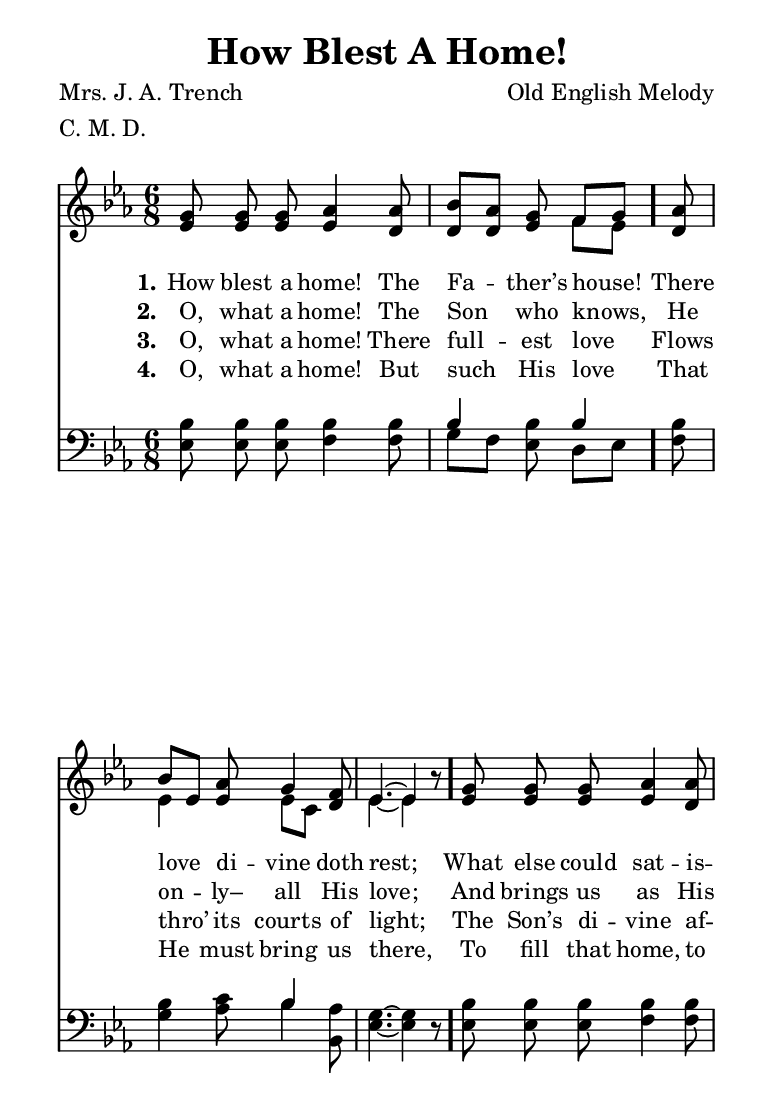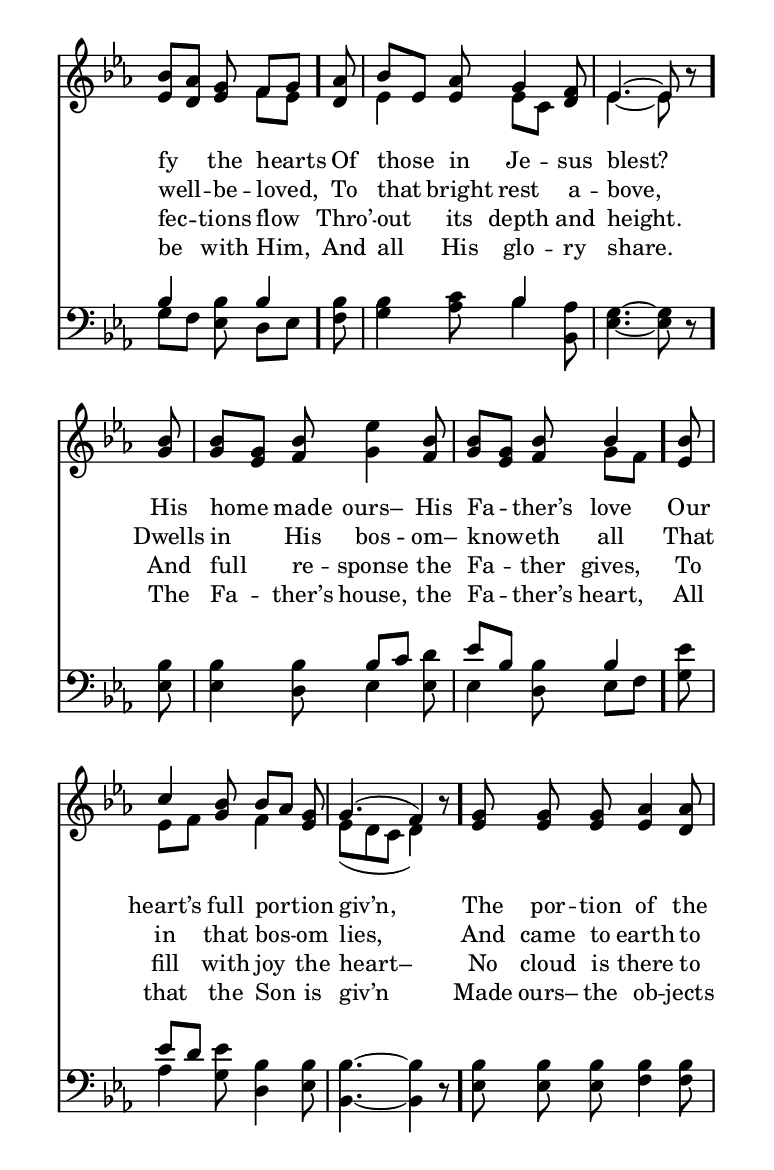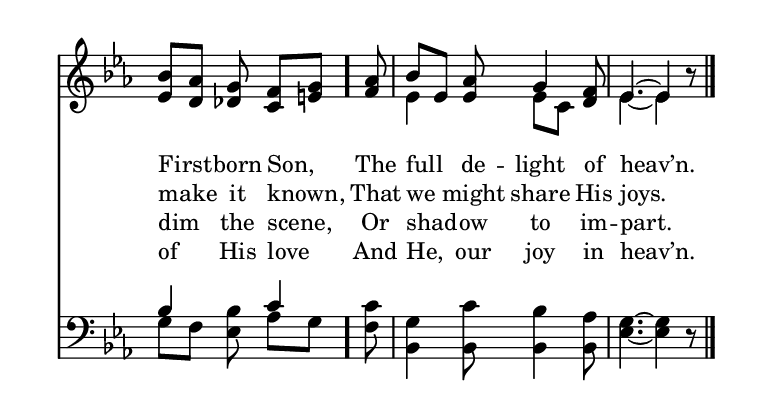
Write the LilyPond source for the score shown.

\include "common/global.ily"
\paper {
  \include "common/paper.ily"
}

\header{
  hymnnumber = "202"
  title = "How Blest A Home!"
  tunename = "Prospect"
  meter = "C. M. D."
  poet = "Mrs. J. A. Trench"
  composer = "Old English Melody"
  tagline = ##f
}

global = {
  \include "common/overrides.ily"
  \override Staff.TimeSignature.style = #'numbered
  \time 6/8
  \override Score.MetronomeMark.transparent = ##t % hide all fermata changes too
  \tempo 8=120
  \key ees \major
  \autoBeamOff
}

notesSoprano = {
\global
\relative c'' {

  g8 g g aes4 aes8 | bes8[ aes] g f[ g]
  aes8 | bes[ ees,] aes g4 f8 | ees4. ~ ees4 r8
  g8 g g aes4 aes8 | bes8[ aes] g f[ g]
  aes8 | bes[ ees,] aes g4 f8 | ees4. ~ ees8 r8
  bes'8 | bes[ g] bes ees4 bes8 | bes8[ g] bes bes4
  bes8 | c4 bes8 bes[ aes] g | g4.( f4) r8
  g8 g g aes4 aes8 | bes8[ aes] g f[ g]
  aes8 | bes[ ees,] aes g4 f8 | ees4. ~ ees4 r8

  \bar "|."

}
}

notesAlto = {
\global
\relative e' {

  ees8 ees ees ees4 d8 | d8[ d] ees f[ ees]
  d8 | ees4 ees8 ees8[ c] d | ees4. ~ ees4 r8
  ees8 ees ees ees4 d8 | ees8[ d] ees f[ ees]
  d8 | ees4 ees8 ees8[ c] d | ees4. ~ ees8 r8
  g8 | g[ ees] f g4 f8 | g8[ ees] f g[ f]
  ees8 | ees[ f] g f4 ees8 | ees8([ d c] d4) r8
  ees8 ees ees ees4 d8 | ees8[ d] des c[ e]
  f8 | ees4 ees8 ees8[ c] d | ees4. ~ ees4 r8

}
}

notesTenor = {
\global
\relative a {

  bes8 bes bes bes4 bes8 | bes4 bes8 bes4
  bes8 | bes4 c8 bes4 aes8 | g4. ~ g4 r8
  bes8 bes bes bes4 bes8 | bes4 bes8 bes4
  bes8 | bes4 c8 bes4 aes8 | g4. ~ g8 r8
  bes8 | bes4 bes8 bes[ c] d | ees[ bes] bes bes4
  ees8 | ees[ d] ees bes4 bes8 | bes4. ~ bes4 r8
  bes8 bes bes bes4 bes8 | bes4 bes8 c4
  c8 | g4 c8 bes4 aes8 | g4. ~ g4 r8

}
}

notesBass = {
\global
\relative f {

  ees8 ees ees f4 f8 | g[ f] ees d[ ees]
  f8 | g4 aes8 bes4 bes,8 | ees4. ~ ees4 r8
  ees8 ees ees f4 f8 | g[ f] ees d[ ees]
  f8 | g4 aes8 bes4 bes,8 | ees4. ~ ees8 r8
  ees8 | ees4 d8 ees4 ees8 | ees4 d8 ees[ f]
  g8 | aes4 g8 d4 ees8 | bes4. ~ bes4 r8
  ees8 ees ees f4 f8 | g[ f] ees aes[ g]
  f8 | bes,4 bes8 bes4 bes8 | ees4. ~ ees4 r8

}
}

wordsA = \lyricmode {
\set stanza = "1."

How blest a home! The Fa -- ther’s house! \bar "."
There love di -- vine doth rest; \bar "."
What else could sat -- is -- fy the hearts \bar "."
Of those in Je -- sus blest? \bar "."
His home made ours– His Fa -- ther’s love \bar "."
Our heart’s full por -- tion giv’n, \bar "."
The por -- tion of the First -- born Son, \bar "."
The full de -- light of heav’n. \bar "."

}

wordsB = \lyricmode {
\set stanza = "2."

O, what a home! The Son who knows,
He on -- ly– all His love;
And brings us as His well -- be -- loved,
To that bright rest a -- bove,
Dwells in His bos -- om– know -- eth all
That in that bos -- om lies,
And came to earth to make it known,
That we might share His joys.

}

wordsC = \lyricmode {
\set stanza = "3."

O, what a home! There full -- est love
Flows thro’ its courts of light;
The Son’s di -- vine af -- fec -- tions flow
Thro’ -- out its depth and height.
And full re -- sponse the Fa -- ther gives,
To fill with joy the heart–
No cloud is there to dim the scene,
Or shad -- ow to im -- part.

}

wordsD = \lyricmode {
\set stanza = "4."

O, what a home! But such His love
That He must bring us there,
To fill that home, to be with Him,
And all His glo -- ry share.
The Fa -- ther’s house, the Fa -- ther’s heart,
All that the Son is giv’n
Made ours– the ob -- jects of His love
And He, our joy in heav’n.

}

\score {
  \context ChoirStaff <<
    \context Staff = upper <<
      \set Staff.autoBeaming = ##f
      \set ChoirStaff.systemStartDelimiter = #'SystemStartBar
      \set ChoirStaff.printPartCombineTexts = ##f
      \partcombine #'(2 . 9) \notesSoprano \notesAlto
      \context NullVoice = sopranos { \voiceOne << \notesSoprano >> }
      \context NullVoice = altos { \voiceTwo << \notesAlto >> }
      \context Lyrics = one   \lyricsto sopranos \wordsA
      \context Lyrics = two   \lyricsto sopranos \wordsB
      \context Lyrics = three \lyricsto sopranos \wordsC
      \context Lyrics = four  \lyricsto sopranos \wordsD
    >>
    \context Staff = men <<
      \set Staff.autoBeaming = ##f
      \clef bass
      \set ChoirStaff.printPartCombineTexts = ##f
      \partcombine #'(2 . 9) \notesTenor \notesBass
      \context NullVoice = tenors { \voiceOne << \notesTenor >> }
      \context NullVoice = basses { \voiceTwo << \notesBass >> }
    >>
  >>
  \layout {
    \include "common/layout.ily"
  }
  \midi{
    \include "common/midi.ily"
  }
}

\version "2.19.49"  % necessary for upgrading to future LilyPond versions.

% vi:set et ts=2 sw=2 ai nocindent syntax=lilypond:
